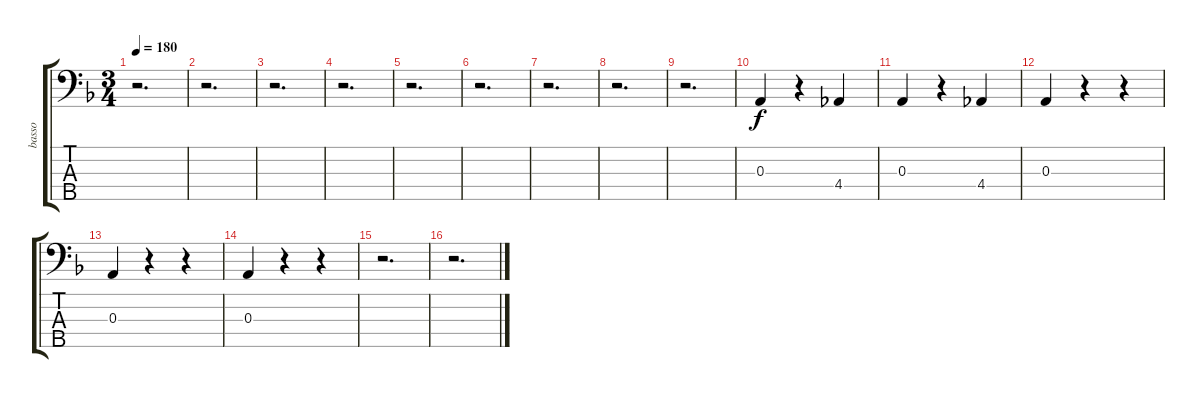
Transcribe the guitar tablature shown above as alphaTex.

\track ("basso" "basso") {instrument electricbassfinger}
\staff {score tabs}
\tuning (G2 D2 A1 E1 B0) {hide}
\ts (3 4)
\tempo 180
\clef f4
\ks dminor
r.2{d dy f} |
r.2{d} |
r.2{d} |
r.2{d} |
r.2{d} |
r.2{d} |
r.2{d} |
r.2{d} |
r.2{d} |
0.3.4 r.4 4.4.4 |
0.3.4 r.4 4.4.4 |
0.3.4 r.4 r.4 |
0.3.4 r.4 r.4 |
0.3.4 r.4 r.4 |
r.2{d} |
r.2{d}
